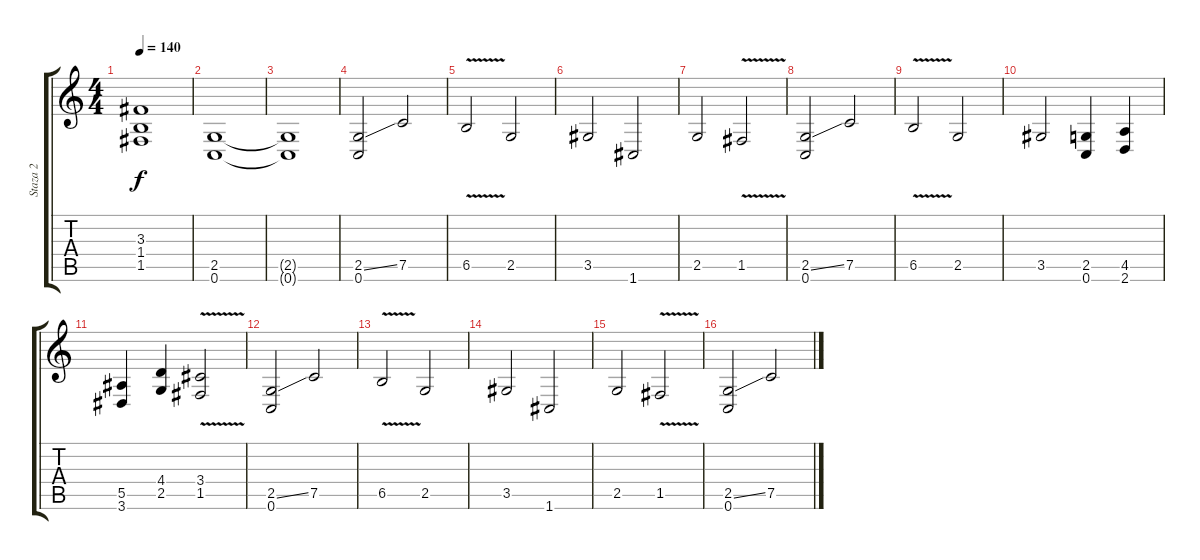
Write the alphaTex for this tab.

\track ("Staza 2" "Staza 2") {instrument distortionguitar}
\staff {score tabs}
\tuning (C4 G3 Eb3 Bb2 F2 C2) {hide}
\ts (4 4)
\tempo 140
\clef g2
\ks c
(3.3{t} 1.4{t} 1.5{t}).1{dy f} |
(2.5 0.6).1 |
(2.5{t} 0.6{t}).1 |
(2.5{ss} 0.6).2 7.5.2 |
6.5{v}.2 2.5.2 |
3.5.2 1.6.2 |
2.5.2 1.5{v}.2 |
(2.5{ss} 0.6).2 7.5.2 |
6.5{v}.2 2.5.2 |
3.5.2 (2.5 0.6).4 (4.5 2.6).4 |
(5.5 3.6).4 (4.4 2.5).4 (3.4{v} 1.5).2 |
(2.5{ss} 0.6).2 7.5.2 |
6.5{v}.2 2.5.2 |
3.5.2 1.6.2 |
2.5.2 1.5{v}.2 |
(2.5{ss} 0.6).2 7.5.2
